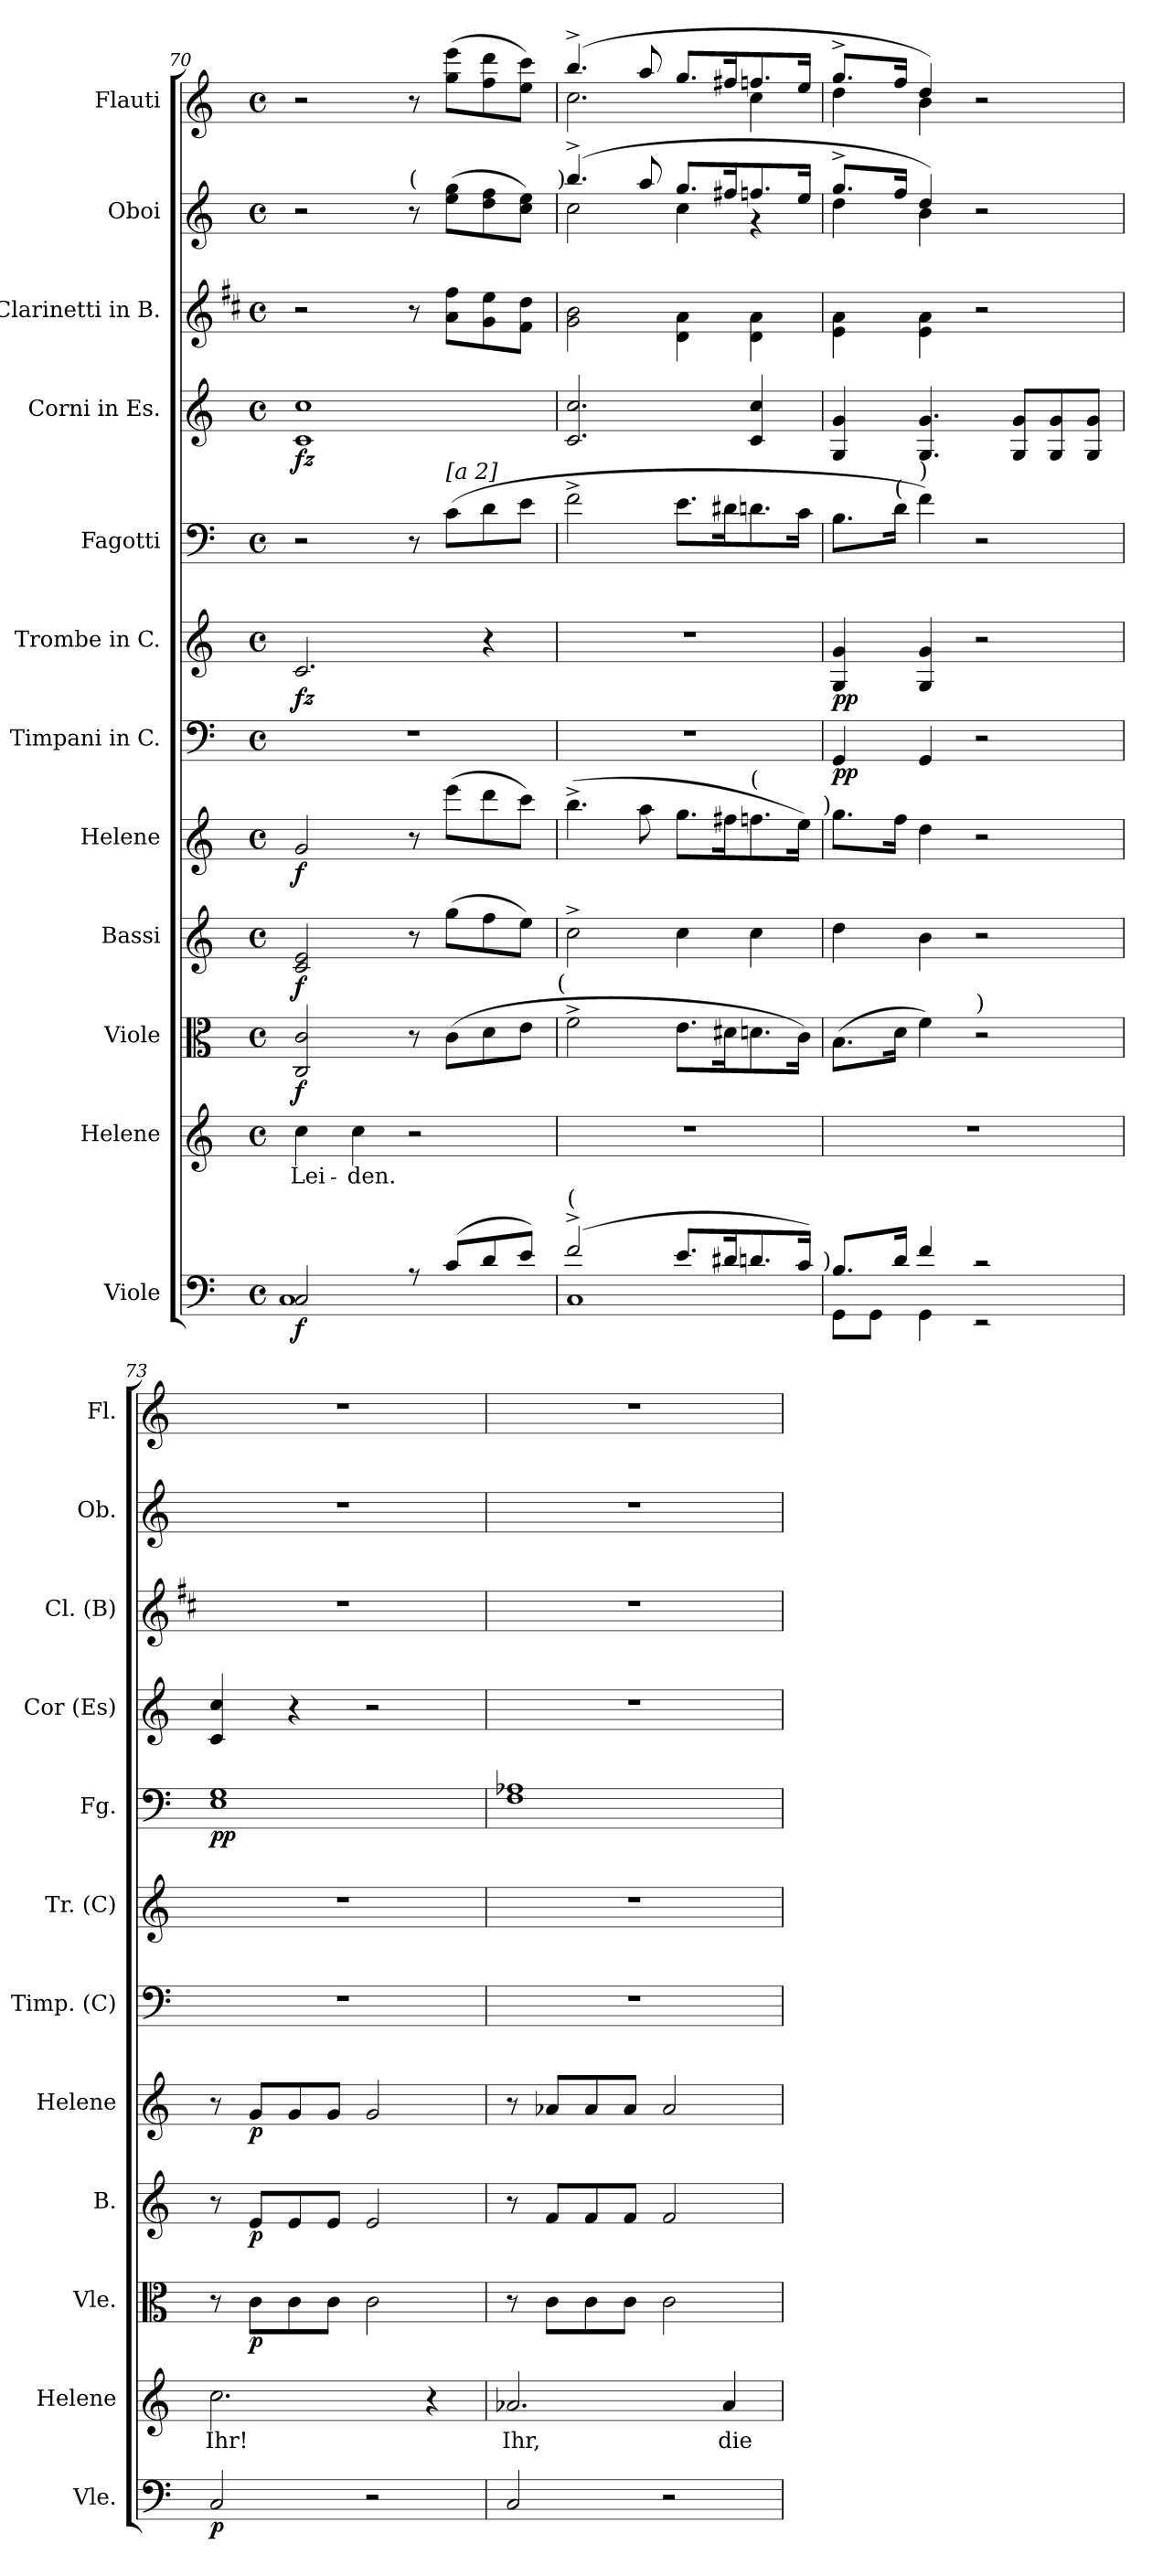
**kern	**dynam	**kern	**text	**kern	**dynam	**kern	**dynam	**kern	**dynam	**kern	**dynam	**kern	**dynam	**kern	**dynam	**kern	**dynam	**kern	**kern	**kern
*part12	*part12	*part11	*part11	*part10	*part10	*part9	*part9	*part8	*part8	*part7	*part7	*part6	*part6	*part5	*part5	*part4	*part4	*part3	*part2	*part1
*staff12	*staff12	*staff11	*staff11	*staff10	*staff10	*staff9	*staff9	*staff8	*staff8	*staff7	*staff7	*staff6	*staff6	*staff5	*staff5	*staff4	*staff4	*staff3	*staff2	*staff1
*I"Viole	*	*I"Helene	*	*I"Viole	*	*I"Bassi	*	*I"Helene	*	*I"Timpani in C.	*	*I"Trombe in C.	*	*I"Fagotti	*	*I"Corni in Es.	*	*I"Clarinetti in B.	*I"Oboi	*I"Flauti
*I'Vle.	*	*I'Helene	*	*I'Vle.	*	*I'B.	*	*I'Helene	*	*I'Timp. (C)	*	*I'Tr. (C)	*	*I'Fg.	*	*I'Cor (Es)	*	*I'Cl. (B)	*I'Ob.	*I'Fl.
*clefF4	*	*clefG2	*	*clefC3	*	*clefG2	*	*clefG2	*	*clefF4	*	*clefG2	*	*clefF4	*	*clefG2	*	*clefG2	*clefG2	*clefG2
*	*	*	*	*	*	*	*	*	*	*	*	*	*	*	*	*ITrd4c7	*	*ITrd1c2	*	*
*k[]	*	*k[]	*	*k[]	*	*k[]	*	*k[]	*	*k[]	*	*k[]	*	*k[]	*	*k[b-]	*	*k[]	*k[]	*k[]
*C:	*	*C:	*	*C:	*	*C:	*	*C:	*	*C:	*	*C:	*	*C:	*	*F:	*	*C:	*C:	*C:
*M4/4	*	*M4/4	*	*M4/4	*	*M4/4	*	*M4/4	*	*M4/4	*	*M4/4	*	*M4/4	*	*M4/4	*	*M4/4	*M4/4	*M4/4
*met(c)	*	*met(c)	*	*met(c)	*	*met(c)	*	*met(c)	*	*met(c)	*	*met(c)	*	*met(c)	*	*met(c)	*	*met(c)	*met(c)	*met(c)
=70	=70	=70	=70	=70	=70	=70	=70	=70	=70	=70	=70	=70	=70	=70	=70	=70	=70	=70	=70	=70
*^	*	*	*	*	*	*	*	*	*	*	*	*	*	*	*	*	*	*	*	*
!	!	!LO:DY:b	!	!	!	!LO:DY:b	!	!LO:DY:b	!	!LO:DY:b	!	!	!	!LO:DY:b	!	!	!	!LO:DY:b	!	!	!
2C/	1C	f	4cc\	Lei-	2C/ 2c/	f	2c/ 2e/	f	2g/	f	1r	.	2.c	fz	2r	.	1F 1f	fz	2r	2r	2r
.	.	.	4cc\	den.	.	.	.	.	.	.	.	.	.	.	.	.	.	.	.	.	.
!	!	!	!	!	!	!	!	!	!	!	!	!	!	!	!	!	!	!	!	!LO:TX:a:t=(	!
8r	.	.	2r	.	8r	.	8r	.	8r	.	.	.	.	.	8r	.	.	.	8r	8r	8r
!	!	!	!	!	!	!	!	!	!	!	!	!	!	!	!LO:TX:a:t=[a 2]	!	!	!	!	!	!
(>8c/L	.	.	.	.	(>8c\L	.	(>8gg\L	.	(>8eee\L	.	.	.	.	.	(>8c\L	.	.	.	8g\ 8ee\L	(>8ee\ 8gg\L	(>8gg\ 8eee\L
8d/	.	.	.	.	8d\	.	8ff\	.	8ddd\	.	.	.	4r	.	8d\	.	.	.	8f\ 8dd\	8dd\ 8ff\	8ff\ 8ddd\
8e/J)	.	.	.	.	8e\J	.	8ee\J)	.	8ccc\J)	.	.	.	.	.	8e\J	.	.	.	8e\ 8cc\J	8cc\ 8ee\J)	8ee\ 8ccc\J)
!	!	!	!	!	!	!	!	!	!	!	!	!	!	!	!	!	!	!	!	!LO:TX:a:t=)	!
!	!	!	!	!	!LO:TX:a:t=(	!	!	!	!	!	!	!	!	!	!	!	!	!	!	!	!
!!LO:PB:g=z
=71	=71	=71	=71	=71	=71	=71	=71	=71	=71	=71	=71	=71	=71	=71	=71	=71	=71	=71	=71	=71	=71
*	*	*	*	*	*	*	*	*	*	*	*	*	*	*	*	*	*	*	*	*^	*^
!LO:TX:a:t=(	!	!	!	!	!	!	!	!	!	!	!	!	!	!	!	!	!	!	!	!	!	!	!
(>2f^>/	1C	.	1r	.	2f^>\	.	2cc^>\	.	(>4.bb^>\	.	1r	.	1r	.	2f^>\	.	2.F/ 2.f/	.	2f\ 2a\	(>4.bb^>/	2cc\	(>4.bb^>/	2.cc\
.	.	.	.	.	.	.	.	.	8aa\	.	.	.	.	.	.	.	.	.	.	8aa/	.	8aa/	.
8.e/L	.	.	.	.	8.e\L	.	4cc\	.	8.gg\L	.	.	.	.	.	8.e\L	.	.	.	4c\ 4g\	8.gg/L	4cc\	8.gg/L	.
16d#/k	.	.	.	.	16d#\k	.	.	.	16ff#\k	.	.	.	.	.	16d#\k	.	.	.	.	16ff#/k	.	16ff#/k	.
!	!	!	!	!	!	!	!	!	!LO:TX:a:t=(	!	!	!	!	!	!	!	!	!	!	!	!	!	!
8.dn/	.	.	.	.	8.dn\	.	4cc\	.	8.ffn\	.	.	.	.	.	8.dn\	.	4F/ 4f/	.	4c\ 4g\	8.ffn/	4r	8.ffn/	4cc\
16c/Jk)	.	.	.	.	16c\Jk)	.	.	.	16ee\Jk)	.	.	.	.	.	16c\Jk	.	.	.	.	16ee/Jk	.	16ee/Jk	.
!	!	!	!	!	!	!	!	!	!LO:TX:a:t=)	!	!	!	!	!	!	!	!	!	!	!	!	!	!
!LO:TX:a:t=)	!	!	!	!	!	!	!	!	!	!	!	!	!	!	!	!	!	!	!	!	!	!	!
=72	=72	=72	=72	=72	=72	=72	=72	=72	=72	=72	=72	=72	=72	=72	=72	=72	=72	=72	=72	=72	=72	=72	=72
!	!	!	!	!	!	!	!	!	!	!	!	!LO:DY:b	!	!LO:DY:b	!	!	!	!	!	!	!	!	!
8.B/L	8GG\L	.	1r	.	(>8.B\L	.	4dd\	.	8.gg\L	.	4GG/	pp	4G/ 4g/	pp	8.B\L	.	4C/ 4c/	.	4d\ 4g\	8.gg^>/L	4dd\	8.gg^>/L	4dd\
.	8GG\J	.	.	.	.	.	.	.	.	.	.	.	.	.	.	.	.	.	.	.	.	.	.
!	!	!	!	!	!	!	!	!	!	!	!	!	!	!	!LO:TX:a:t=(	!	!	!	!	!	!	!	!
16d/Jk	.	.	.	.	16d\Jk	.	.	.	16ff\Jk	.	.	.	.	.	16d\Jk	.	.	.	.	16ff/Jk	.	16ff/Jk	.
!	!	!	!	!	!	!	!	!	!	!	!	!	!	!	!LO:TX:a:t=)	!	!	!	!	!	!	!	!
4f/	4GG\	.	.	.	4f\)	.	4b\	.	4dd\	.	4GG/	.	4G/ 4g/	.	4f\)	.	4.C/ 4.c/	.	4d\ 4g\	4dd/)	4b\	4dd/)	4b\
!	!	!	!	!	!LO:TX:a:t=)	!	!	!	!	!	!	!	!	!	!	!	!	!	!	!	!	!	!
2r	2r	.	.	.	2r	.	2r	.	2r	.	2r	.	2r	.	2r	.	.	.	2r	2r	2ryy	2r	2ryy
.	.	.	.	.	.	.	.	.	.	.	.	.	.	.	.	.	8C/ 8c/L	.	.	.	.	.	.
.	.	.	.	.	.	.	.	.	.	.	.	.	.	.	.	.	8C/ 8c/	.	.	.	.	.	.
.	.	.	.	.	.	.	.	.	.	.	.	.	.	.	.	.	8C/ 8c/J	.	.	.	.	.	.
*	*	*	*	*	*	*	*	*	*	*	*	*	*	*	*	*	*	*	*	*v	*v	*	*
*v	*v	*	*	*	*	*	*	*	*	*	*	*	*	*	*	*	*	*	*	*	*v	*v
=73	=73	=73	=73	=73	=73	=73	=73	=73	=73	=73	=73	=73	=73	=73	=73	=73	=73	=73	=73	=73
!	!LO:DY:b	!	!	!	!	!	!	!	!	!	!	!	!	!	!LO:DY:b	!	!	!	!	!
2C/	p	2.cc\	Ihr!	8r	.	8r	.	8r	.	1r	.	1r	.	1E 1G	pp	4F/ 4f/	.	1r	1r	1r
!	!	!	!	!	!LO:DY:b	!	!LO:DY:b	!	!LO:DY:b	!	!	!	!	!	!	!	!	!	!	!
.	.	.	.	8c\L	p	8e/L	p	8g/L	p	.	.	.	.	.	.	.	.	.	.	.
.	.	.	.	8c\	.	8e/	.	8g/	.	.	.	.	.	.	.	4r	.	.	.	.
.	.	.	.	8c\J	.	8e/J	.	8g/J	.	.	.	.	.	.	.	.	.	.	.	.
2r	.	.	.	2c\	.	2e/	.	2g/	.	.	.	.	.	.	.	2r	.	.	.	.
.	.	4r	.	.	.	.	.	.	.	.	.	.	.	.	.	.	.	.	.	.
=74	=74	=74	=74	=74	=74	=74	=74	=74	=74	=74	=74	=74	=74	=74	=74	=74	=74	=74	=74	=74
2C/	.	2.a-/	Ihr,	8r	.	8r	.	8r	.	1r	.	1r	.	1F 1A-	.	1r	.	1r	1r	1r
.	.	.	.	8c\L	.	8f/L	.	8a-/L	.	.	.	.	.	.	.	.	.	.	.	.
.	.	.	.	8c\	.	8f/	.	8a-/	.	.	.	.	.	.	.	.	.	.	.	.
.	.	.	.	8c\J	.	8f/J	.	8a-/J	.	.	.	.	.	.	.	.	.	.	.	.
2r	.	.	.	2c\	.	2f/	.	2a-/	.	.	.	.	.	.	.	.	.	.	.	.
.	.	4a-/	die	.	.	.	.	.	.	.	.	.	.	.	.	.	.	.	.	.
=	=	=	=	=	=	=	=	=	=	=	=	=	=	=	=	=	=	=	=	=
*-	*-	*-	*-	*-	*-	*-	*-	*-	*-	*-	*-	*-	*-	*-	*-	*-	*-	*-	*-	*-
